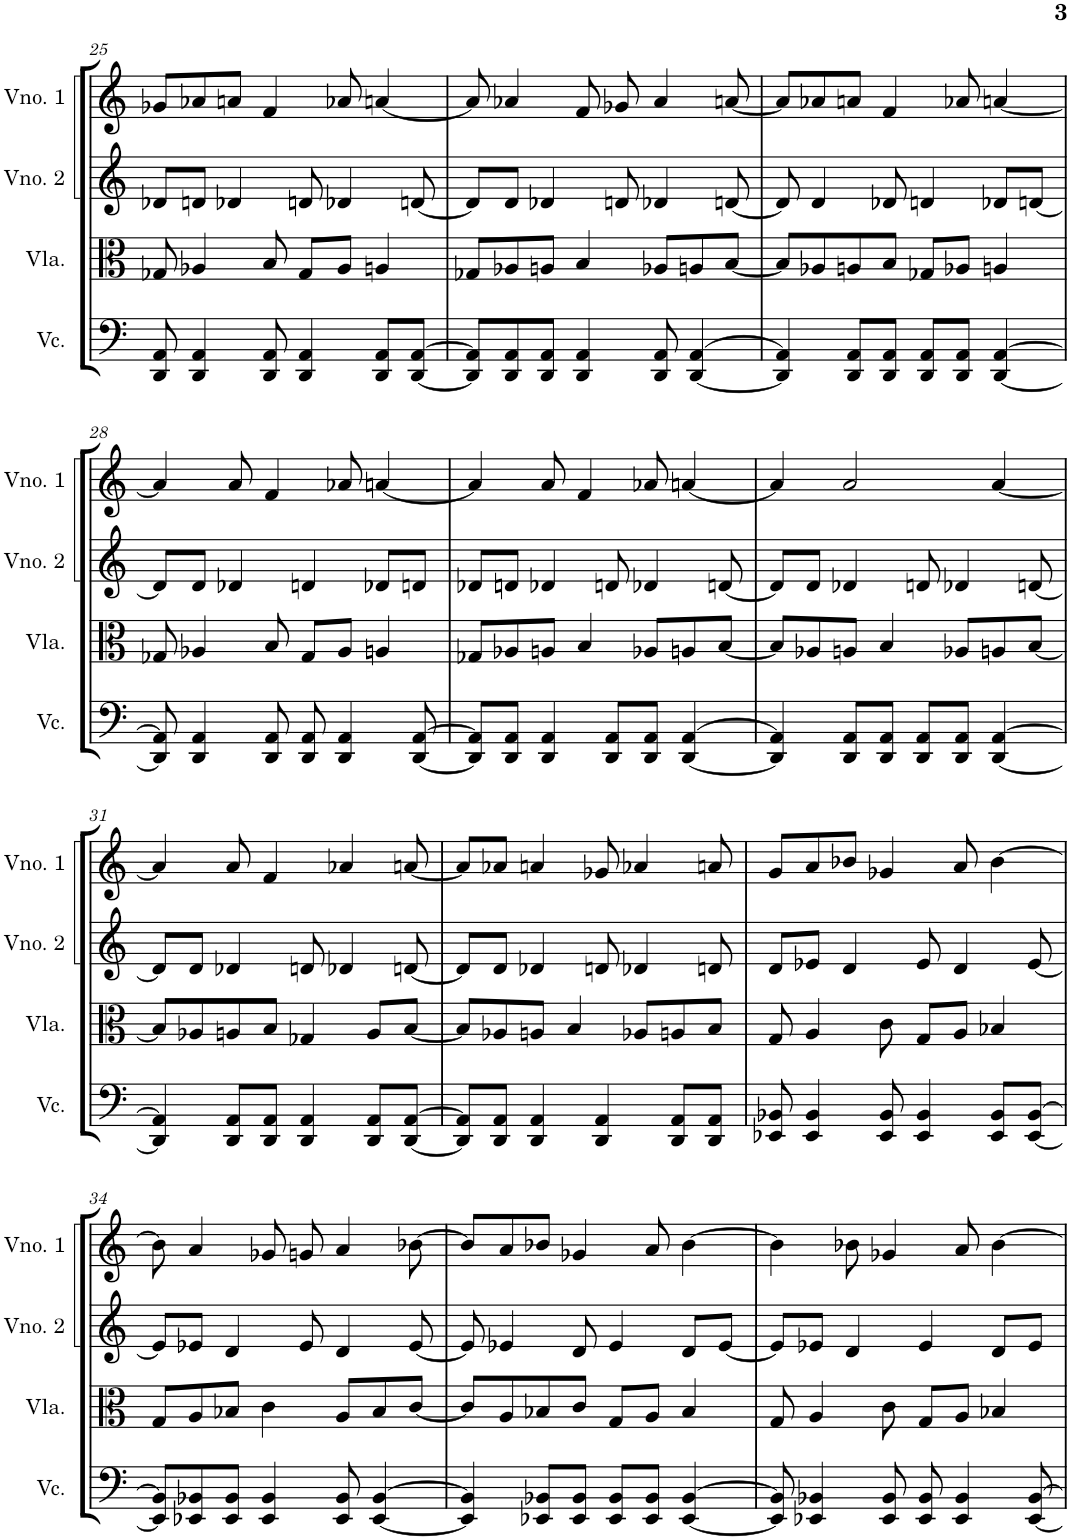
**kern	**kern	**kern	**kern
*part4	*part3	*part2	*part1
*staff4	*staff3	*staff2	*staff1
*I"Violoncelo	*I"Viola	*I"Violino 2	*I"Violino 1
*I'Vc.	*I'Vla.	*I'Vno. 2	*I'Vno. 1
!!LO:PB:g=z
*clefF4	*clefC3	*clefG2	*clefG2
*k[]	*k[]	*k[]	*k[]
*M4/4	*M4/4	*M4/4	*M4/4
=25	=25	=25	=25
8DD/ 8AA/	8G-X/	8d-X/L	8g-X/L
4DD/ 4AA/	4A-X/	8dn/J	8a-X/
.	.	4d-X/	8an/J
8DD/ 8AA/	8B/	.	4f/
4DD/ 4AA/	8G-/L	8dn/	.
.	8A-/J	4d-X/	8a-X/
8DD/ 8AA/L	4An/	.	[4an/
[8DD/ [8AA/J	.	[8dn/	.
=26	=26	=26	=26
8DD/] 8AA/]L	8G-X/L	8d/L]	8a/]
8DD/ 8AA/	8A-X/	8d/J	4a-X/
8DD/ 8AA/J	8An/J	4d-X/	.
4DD/ 4AA/	4B/	.	8f/
.	.	8dn/	8g-X/
8DD/ 8AA/	8A-X/L	4d-X/	4a-/
[4DD/ [4AA/	8An/	.	.
.	[8B/J	[8dn/	[8an/
=27	=27	=27	=27
4DD/] 4AA/]	8B/L]	8d/]	8a/L]
.	8A-X/	4d/	8a-X/
8DD/ 8AA/L	8An/	.	8an/J
8DD/ 8AA/J	8B/J	8d-X/	4f/
8DD/ 8AA/L	8G-X/L	4dn/	.
8DD/ 8AA/J	8A-X/J	.	8a-X/
[4DD/ [4AA/	4An/	8d-X/L	[4an/
.	.	[8dn/J	.
!!LO:LB:g=z
=28	=28	=28	=28
8DD/] 8AA/]	8G-X/	8d/L]	4a/]
4DD/ 4AA/	4A-X/	8d/J	.
.	.	4d-X/	8a/
8DD/ 8AA/	8B/	.	4f/
8DD/ 8AA/	8G-/L	4dn/	.
4DD/ 4AA/	8A-/J	.	8a-X/
.	4An/	8d-X/L	[4an/
[8DD/ [8AA/	.	8dn/J	.
=29	=29	=29	=29
8DD/] 8AA/]L	8G-X/L	8d-X/L	4a/]
8DD/ 8AA/J	8A-X/	8dn/J	.
4DD/ 4AA/	8An/J	4d-X/	8a/
.	4B/	.	4f/
8DD/ 8AA/L	.	8dn/	.
8DD/ 8AA/J	8A-X/L	4d-X/	8a-X/
[4DD/ [4AA/	8An/	.	[4an/
.	[8B/J	[8dn/	.
=30	=30	=30	=30
4DD/] 4AA/]	8B/L]	8d/L]	4a/]
.	8A-X/	8d/J	.
8DD/ 8AA/L	8An/J	4d-X/	2a/
8DD/ 8AA/J	4B/	.	.
8DD/ 8AA/L	.	8dn/	.
8DD/ 8AA/J	8A-X/L	4d-X/	.
[4DD/ [4AA/	8An/	.	[4a/
.	[8B/J	[8dn/	.
!!LO:LB:g=z
=31	=31	=31	=31
4DD/] 4AA/]	8B/L]	8d/L]	4a/]
.	8A-X/	8d/J	.
8DD/ 8AA/L	8An/	4d-X/	8a/
8DD/ 8AA/J	8B/J	.	4f/
4DD/ 4AA/	4G-X/	8dn/	.
.	.	4d-X/	4a-X/
8DD/ 8AA/L	8A/L	.	.
[8DD/ [8AA/J	[8B/J	[8dn/	[8an/
=32	=32	=32	=32
8DD/] 8AA/]L	8B/L]	8d/L]	8a/L]
8DD/ 8AA/J	8A-X/	8d/J	8a-X/J
4DD/ 4AA/	8An/J	4d-X/	4an/
.	4B/	.	.
4DD/ 4AA/	.	8dn/	8g-X/
.	8A-X/L	4d-X/	4a-X/
8DD/ 8AA/L	8An/	.	.
8DD/ 8AA/J	8B/J	8dn/	8an/
=33	=33	=33	=33
8EE-X/ 8BB-X/	8G/	8d/L	8g/L
4EE-/ 4BB-/	4A/	8e-X/J	8a/
.	.	4d/	8b-X/J
8EE-/ 8BB-/	8c\	.	4g-X/
4EE-/ 4BB-/	8G/L	8e-/	.
.	8A/J	4d/	8a/
8EE-/ 8BB-/L	4B-X/	.	[4b-\
[8EE-/ [8BB-/J	.	[8e-/	.
!!LO:LB:g=z
=34	=34	=34	=34
8EE-/] 8BB-/]L	8G/L	8e-/L]	8b-\]
8EE-X/ 8BB-X/	8A/	8e-X/J	4a/
8EE-/ 8BB-/J	8B-X/J	4d/	.
4EE-/ 4BB-/	4c\	.	8g-X/
.	.	8e-/	8gn/
8EE-/ 8BB-/	8A/L	4d/	4a/
[4EE-/ [4BB-/	8B-/	.	.
.	[8c/J	[8e-/	[8b-X\
=35	=35	=35	=35
4EE-/] 4BB-/]	8c/L]	8e-/]	8b-/L]
.	8A/	4e-X/	8a/
8EE-X/ 8BB-X/L	8B-X/	.	8b-X/J
8EE-/ 8BB-/J	8c/J	8d/	4g-X/
8EE-/ 8BB-/L	8G/L	4e-/	.
8EE-/ 8BB-/J	8A/J	.	8a/
[4EE-/ [4BB-/	4B-/	8d/L	[4b-\
.	.	[8e-/J	.
=36	=36	=36	=36
8EE-/] 8BB-/]	8G/	8e-/L]	4b-\]
4EE-X/ 4BB-X/	4A/	8e-X/J	.
.	.	4d/	8b-X\
8EE-/ 8BB-/	8c\	.	4g-X/
8EE-/ 8BB-/	8G/L	4e-/	.
4EE-/ 4BB-/	8A/J	.	8a/
.	4B-X/	8d/L	[4b-\
[8EE-/ [8BB-/	.	8e-/J	.
=	=	=	=
*-	*-	*-	*-
